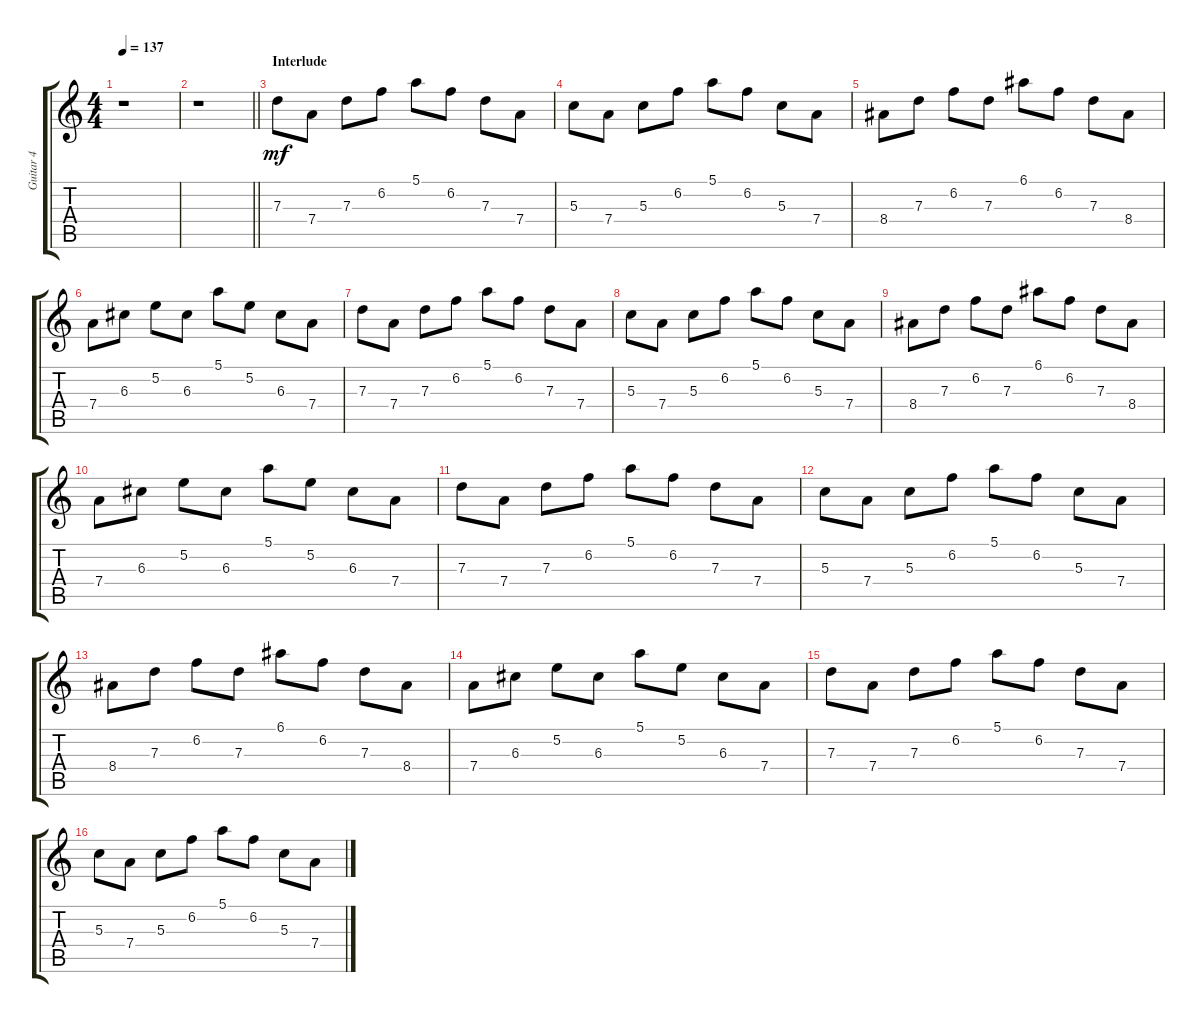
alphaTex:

\track ("Guitar 4" "Guitar 4") {instrument acousticguitarsteel}
\staff {score tabs}
\tuning (E4 B3 G3 D3 A2 D2) {hide}
\ts (4 4)
\tempo 137
\clef g2
\ks c
r.1{dy mf} |
\barLineRight lightlight
r.1 |
\section ("" "Interlude")
7.3.8 7.4.8 7.3.8 6.2.8 5.1.8 6.2.8 7.3.8 7.4.8 |
5.3.8 7.4.8 5.3.8 6.2.8 5.1.8 6.2.8 5.3.8 7.4.8 |
8.4.8 7.3.8 6.2.8 7.3.8 6.1.8 6.2.8 7.3.8 8.4.8 |
7.4.8 6.3.8 5.2.8 6.3.8 5.1.8 5.2.8 6.3.8 7.4.8 |
7.3.8 7.4.8 7.3.8 6.2.8 5.1.8 6.2.8 7.3.8 7.4.8 |
5.3.8 7.4.8 5.3.8 6.2.8 5.1.8 6.2.8 5.3.8 7.4.8 |
8.4.8 7.3.8 6.2.8 7.3.8 6.1.8 6.2.8 7.3.8 8.4.8 |
7.4.8 6.3.8 5.2.8 6.3.8 5.1.8 5.2.8 6.3.8 7.4.8 |
7.3.8 7.4.8 7.3.8 6.2.8 5.1.8 6.2.8 7.3.8 7.4.8 |
5.3.8 7.4.8 5.3.8 6.2.8 5.1.8 6.2.8 5.3.8 7.4.8 |
8.4.8 7.3.8 6.2.8 7.3.8 6.1.8 6.2.8 7.3.8 8.4.8 |
7.4.8 6.3.8 5.2.8 6.3.8 5.1.8 5.2.8 6.3.8 7.4.8 |
7.3.8 7.4.8 7.3.8 6.2.8 5.1.8 6.2.8 7.3.8 7.4.8 |
5.3.8 7.4.8 5.3.8 6.2.8 5.1.8 6.2.8 5.3.8 7.4.8
